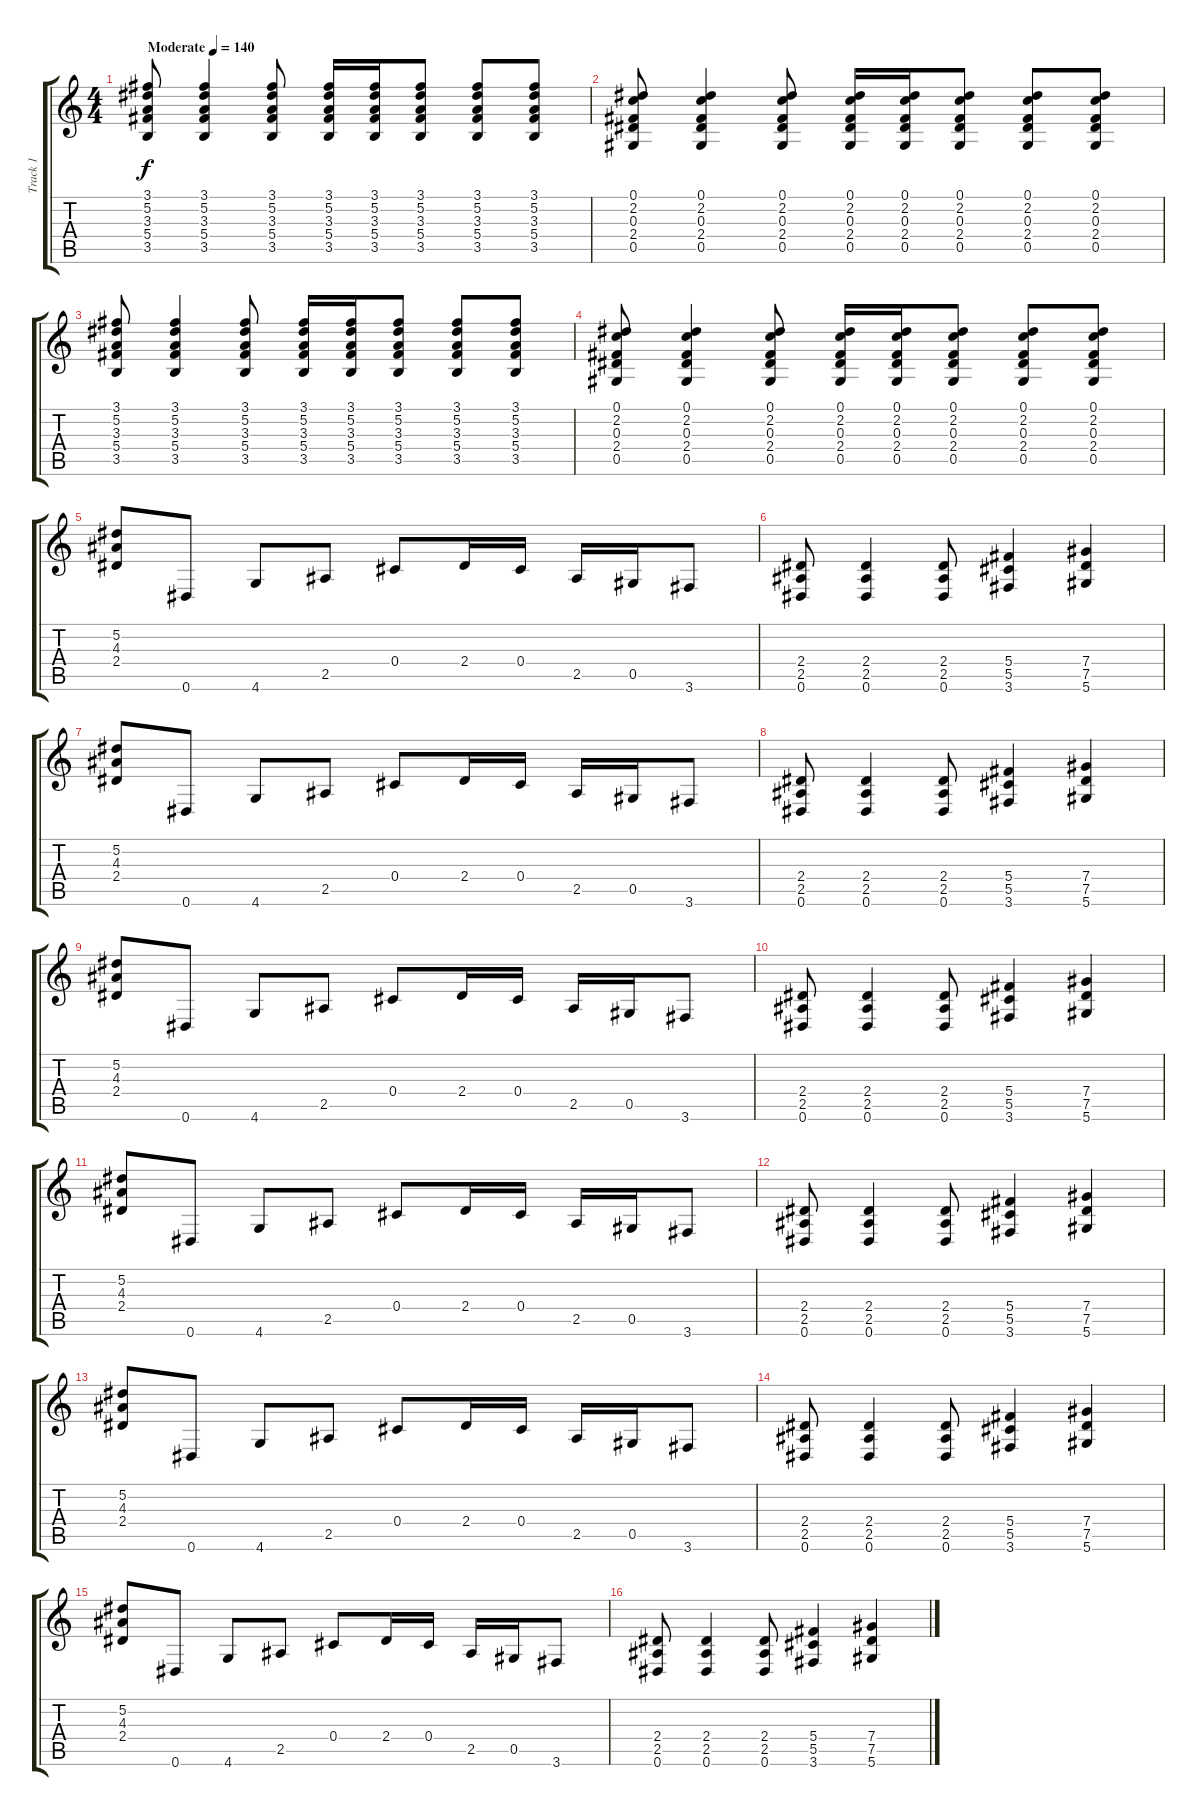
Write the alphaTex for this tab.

\track ("Track 1" "Track 1") {instrument overdrivenguitar}
\staff {score tabs}
\tuning (Eb4 Bb3 Gb3 Db3 Ab2 Eb2) {hide}
\ts (4 4)
\tempo (140 "Moderate")
\clef g2
\ks c
(3.1 5.2 3.3 5.4 3.5).8{dy f instrument overdrivenguitar} (3.1 5.2 3.3 5.4 3.5).4 (3.1 5.2 3.3 5.4 3.5).8 (3.1 5.2 3.3 5.4 3.5).16 (3.1 5.2 3.3 5.4 3.5).16 (3.1 5.2 3.3 5.4 3.5).8 (3.1 5.2 3.3 5.4 3.5).8 (3.1 5.2 3.3 5.4 3.5).8 |
(0.1 2.2 0.3 2.4 0.5).8 (0.1 2.2 0.3 2.4 0.5).4 (0.1 2.2 0.3 2.4 0.5).8 (0.1 2.2 0.3 2.4 0.5).16 (0.1 2.2 0.3 2.4 0.5).16 (0.1 2.2 0.3 2.4 0.5).8 (0.1 2.2 0.3 2.4 0.5).8 (0.1 2.2 0.3 2.4 0.5).8 |
(3.1 5.2 3.3 5.4 3.5).8 (3.1 5.2 3.3 5.4 3.5).4 (3.1 5.2 3.3 5.4 3.5).8 (3.1 5.2 3.3 5.4 3.5).16 (3.1 5.2 3.3 5.4 3.5).16 (3.1 5.2 3.3 5.4 3.5).8 (3.1 5.2 3.3 5.4 3.5).8 (3.1 5.2 3.3 5.4 3.5).8 |
(0.1 2.2 0.3 2.4 0.5).8 (0.1 2.2 0.3 2.4 0.5).4 (0.1 2.2 0.3 2.4 0.5).8 (0.1 2.2 0.3 2.4 0.5).16 (0.1 2.2 0.3 2.4 0.5).16 (0.1 2.2 0.3 2.4 0.5).8 (0.1 2.2 0.3 2.4 0.5).8 (0.1 2.2 0.3 2.4 0.5).8 |
(5.2 4.3 2.4).8 0.6.8 4.6.8 2.5.8 0.4.8 2.4.16 0.4.16 2.5.16 0.5.16 3.6.8 |
(2.4 2.5 0.6).8 (2.4 2.5 0.6).4 (2.4 2.5 0.6).8 (5.4 5.5 3.6).4 (7.4 7.5 5.6).4 |
(5.2 4.3 2.4).8 0.6.8 4.6.8 2.5.8 0.4.8 2.4.16 0.4.16 2.5.16 0.5.16 3.6.8 |
(2.4 2.5 0.6).8 (2.4 2.5 0.6).4 (2.4 2.5 0.6).8 (5.4 5.5 3.6).4 (7.4 7.5 5.6).4 |
(5.2 4.3 2.4).8 0.6.8 4.6.8 2.5.8 0.4.8 2.4.16 0.4.16 2.5.16 0.5.16 3.6.8 |
(2.4 2.5 0.6).8 (2.4 2.5 0.6).4 (2.4 2.5 0.6).8 (5.4 5.5 3.6).4 (7.4 7.5 5.6).4 |
(5.2 4.3 2.4).8 0.6.8 4.6.8 2.5.8 0.4.8 2.4.16 0.4.16 2.5.16 0.5.16 3.6.8 |
(2.4 2.5 0.6).8 (2.4 2.5 0.6).4 (2.4 2.5 0.6).8 (5.4 5.5 3.6).4 (7.4 7.5 5.6).4 |
(5.2 4.3 2.4).8 0.6.8 4.6.8 2.5.8 0.4.8 2.4.16 0.4.16 2.5.16 0.5.16 3.6.8 |
(2.4 2.5 0.6).8 (2.4 2.5 0.6).4 (2.4 2.5 0.6).8 (5.4 5.5 3.6).4 (7.4 7.5 5.6).4 |
(5.2 4.3 2.4).8 0.6.8 4.6.8 2.5.8 0.4.8 2.4.16 0.4.16 2.5.16 0.5.16 3.6.8 |
(2.4 2.5 0.6).8 (2.4 2.5 0.6).4 (2.4 2.5 0.6).8 (5.4 5.5 3.6).4 (7.4 7.5 5.6).4
